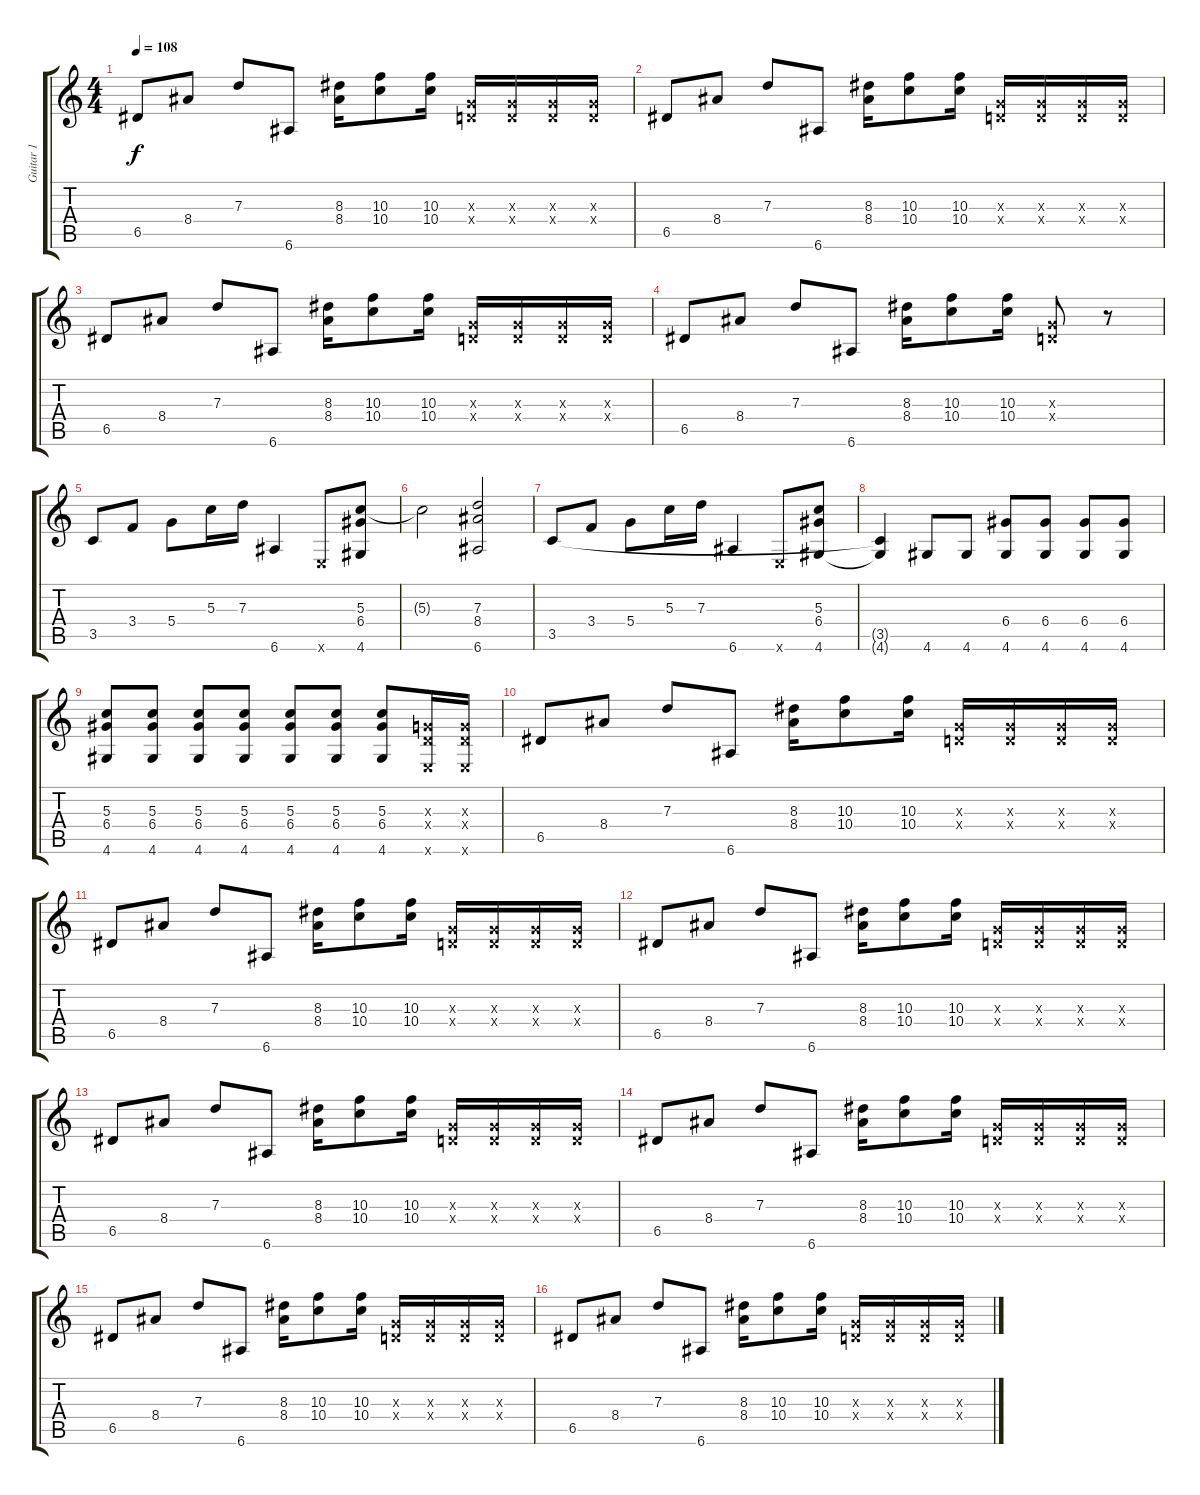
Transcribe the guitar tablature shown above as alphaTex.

\track ("Guitar 1" "Guitar 1") {instrument acousticguitarnylon}
\staff {score tabs}
\tuning (E4 B3 G3 D3 A2 E2) {hide}
\ts (4 4)
\tempo 108
\clef g2
\ks c
6.5.8{dy f} 8.4.8 7.3.8 6.6.8 (8.3 8.4).16 (10.3 10.4).8 (10.3 10.4).16 (0.3{x} 0.4{x}).16 (0.3{x} 0.4{x}).16 (0.3{x} 0.4{x}).16 (0.3{x} 0.4{x}).16 |
6.5.8 8.4.8 7.3.8 6.6.8 (8.3 8.4).16 (10.3 10.4).8 (10.3 10.4).16 (0.3{x} 0.4{x}).16 (0.3{x} 0.4{x}).16 (0.3{x} 0.4{x}).16 (0.3{x} 0.4{x}).16 |
6.5.8 8.4.8 7.3.8 6.6.8 (8.3 8.4).16 (10.3 10.4).8 (10.3 10.4).16 (0.3{x} 0.4{x}).16 (0.3{x} 0.4{x}).16 (0.3{x} 0.4{x}).16 (0.3{x} 0.4{x}).16 |
6.5.8 8.4.8 7.3.8 6.6.8 (8.3 8.4).16 (10.3 10.4).8 (10.3 10.4).16 (0.3{x} 0.4{x}).8 r.8 |
3.5.8 3.4.8 5.4.8 5.3.16 7.3.16 6.6.4 0.6{x}.8 (5.3 6.4 4.6).8 |
5.3{t}.2 (7.3 8.4 6.6).2 |
3.5.8 3.4.8 5.4.8 5.3.16 7.3.16 6.6.4 0.6{x}.8 (5.3 6.4 4.6).8 |
(3.5{t} 4.6{t}).4 4.6.8 4.6.8 (6.4 4.6).8 (6.4 4.6).8 (6.4 4.6).8 (6.4 4.6).8 |
(5.3 6.4 4.6).8 (5.3 6.4 4.6).8 (5.3 6.4 4.6).8 (5.3 6.4 4.6).8 (5.3 6.4 4.6).8 (5.3 6.4 4.6).8 (5.3 6.4 4.6).8 (0.3{x} 0.4{x} 0.6{x}).16 (0.3{x} 0.4{x} 0.6{x}).16 |
6.5.8 8.4.8 7.3.8 6.6.8 (8.3 8.4).16 (10.3 10.4).8 (10.3 10.4).16 (0.3{x} 0.4{x}).16 (0.3{x} 0.4{x}).16 (0.3{x} 0.4{x}).16 (0.3{x} 0.4{x}).16 |
6.5.8 8.4.8 7.3.8 6.6.8 (8.3 8.4).16 (10.3 10.4).8 (10.3 10.4).16 (0.3{x} 0.4{x}).16 (0.3{x} 0.4{x}).16 (0.3{x} 0.4{x}).16 (0.3{x} 0.4{x}).16 |
6.5.8 8.4.8 7.3.8 6.6.8 (8.3 8.4).16 (10.3 10.4).8 (10.3 10.4).16 (0.3{x} 0.4{x}).16 (0.3{x} 0.4{x}).16 (0.3{x} 0.4{x}).16 (0.3{x} 0.4{x}).16 |
6.5.8 8.4.8 7.3.8 6.6.8 (8.3 8.4).16 (10.3 10.4).8 (10.3 10.4).16 (0.3{x} 0.4{x}).16 (0.3{x} 0.4{x}).16 (0.3{x} 0.4{x}).16 (0.3{x} 0.4{x}).16 |
6.5.8 8.4.8 7.3.8 6.6.8 (8.3 8.4).16 (10.3 10.4).8 (10.3 10.4).16 (0.3{x} 0.4{x}).16 (0.3{x} 0.4{x}).16 (0.3{x} 0.4{x}).16 (0.3{x} 0.4{x}).16 |
6.5.8 8.4.8 7.3.8 6.6.8 (8.3 8.4).16 (10.3 10.4).8 (10.3 10.4).16 (0.3{x} 0.4{x}).16 (0.3{x} 0.4{x}).16 (0.3{x} 0.4{x}).16 (0.3{x} 0.4{x}).16 |
6.5.8 8.4.8 7.3.8 6.6.8 (8.3 8.4).16 (10.3 10.4).8 (10.3 10.4).16 (0.3{x} 0.4{x}).16 (0.3{x} 0.4{x}).16 (0.3{x} 0.4{x}).16 (0.3{x} 0.4{x}).16
